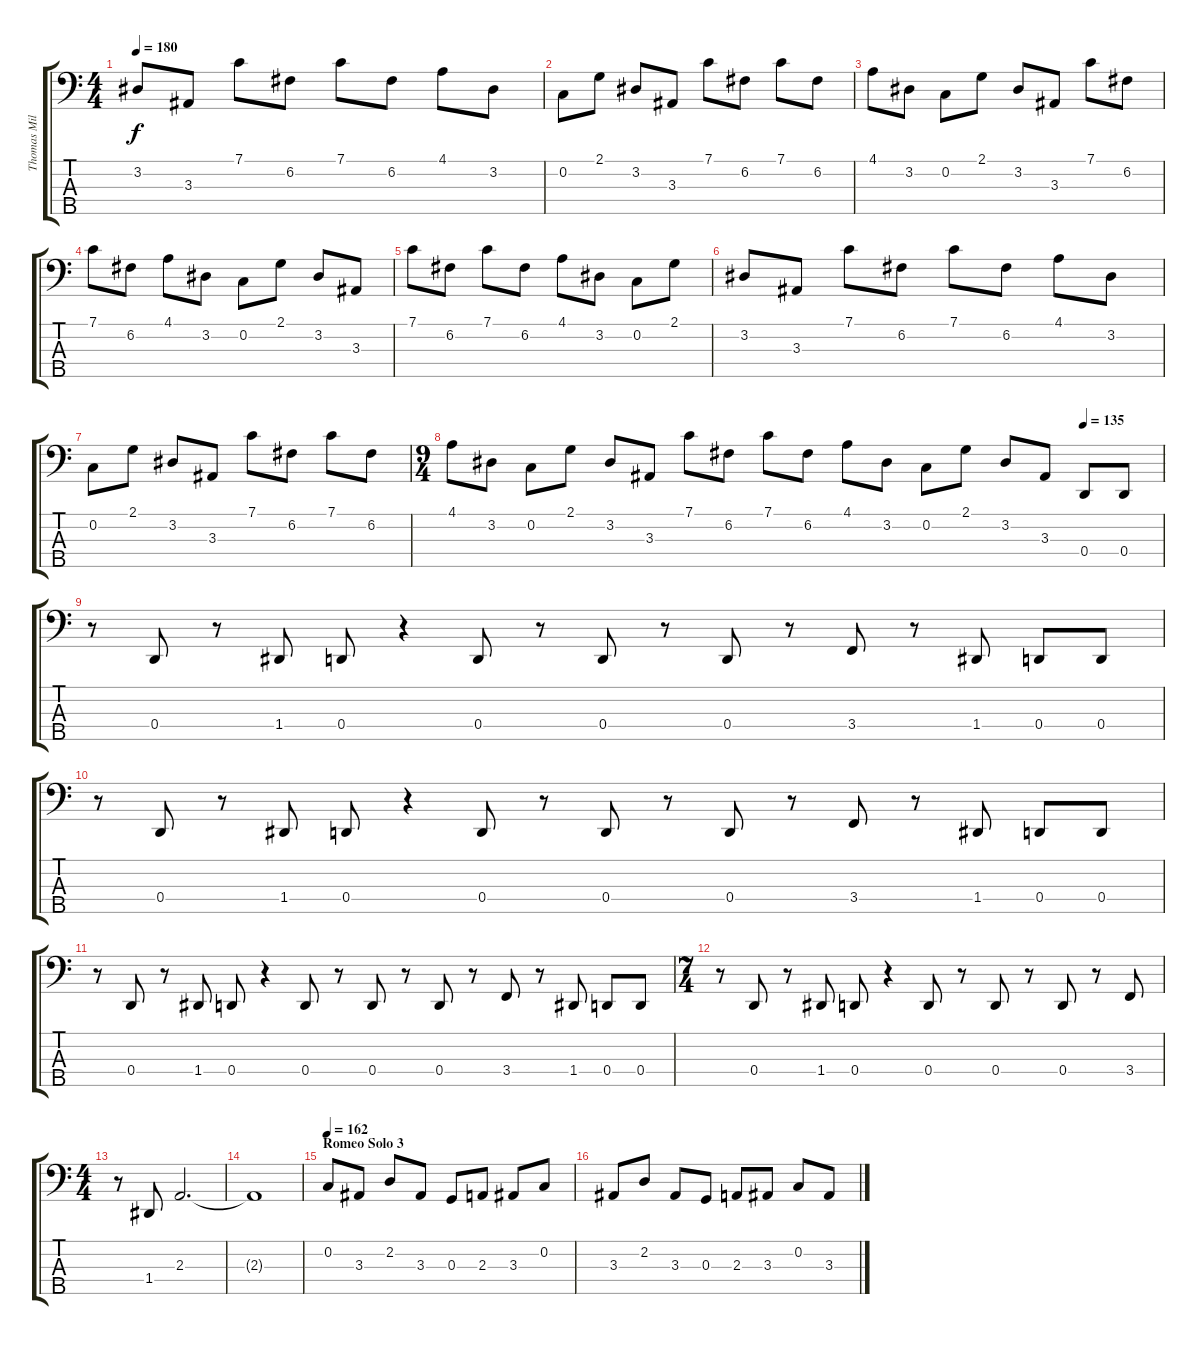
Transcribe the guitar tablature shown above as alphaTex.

\track ("Thomas Miller" "Thomas Mil") {instrument electricbassfinger}
\staff {score tabs}
\tuning (F2 C2 G1 D1 A0) {hide}
\ts (4 4)
\tempo 180
\clef f4
\ks c
3.2.8{dy f} 3.3.8 7.1.8 6.2.8 7.1.8 6.2.8 4.1.8 3.2.8 |
0.2.8 2.1.8 3.2.8 3.3.8 7.1.8 6.2.8 7.1.8 6.2.8 |
4.1.8 3.2.8 0.2.8 2.1.8 3.2.8 3.3.8 7.1.8 6.2.8 |
7.1.8 6.2.8 4.1.8 3.2.8 0.2.8 2.1.8 3.2.8 3.3.8 |
7.1.8 6.2.8 7.1.8 6.2.8 4.1.8 3.2.8 0.2.8 2.1.8 |
3.2.8 3.3.8 7.1.8 6.2.8 7.1.8 6.2.8 4.1.8 3.2.8 |
0.2.8 2.1.8 3.2.8 3.3.8 7.1.8 6.2.8 7.1.8 6.2.8 |
\ts (9 4)
\tempo (135 0.8888888888888888)
4.1.8 3.2.8 0.2.8 2.1.8 3.2.8 3.3.8 7.1.8 6.2.8 7.1.8 6.2.8 4.1.8 3.2.8 0.2.8 2.1.8 3.2.8 3.3.8 0.4.8 0.4.8 |
r.8 0.4.8 r.8 1.4.8 0.4.8 r.4 0.4.8 r.8 0.4.8 r.8 0.4.8 r.8 3.4.8 r.8 1.4.8 0.4.8 0.4.8 |
r.8 0.4.8 r.8 1.4.8 0.4.8 r.4 0.4.8 r.8 0.4.8 r.8 0.4.8 r.8 3.4.8 r.8 1.4.8 0.4.8 0.4.8 |
r.8 0.4.8 r.8 1.4.8 0.4.8 r.4 0.4.8 r.8 0.4.8 r.8 0.4.8 r.8 3.4.8 r.8 1.4.8 0.4.8 0.4.8 |
\ts (7 4)
r.8 0.4.8 r.8 1.4.8 0.4.8 r.4 0.4.8 r.8 0.4.8 r.8 0.4.8 r.8 3.4.8 |
\ts (4 4)
r.8 1.4.8 2.3.2{d} |
2.3{t}.1 |
\section ("" "Romeo Solo 3")
\tempo 162
0.2.8 3.3.8 2.2.8 3.3.8 0.3.8 2.3.8 3.3.8 0.2.8 |
3.3.8 2.2.8 3.3.8 0.3.8 2.3.8 3.3.8 0.2.8 3.3.8
